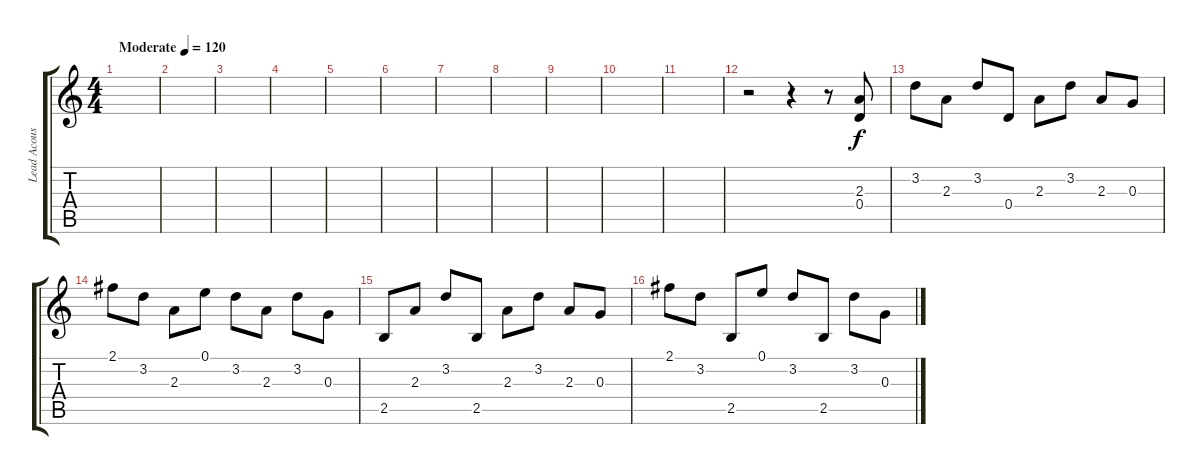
\track ("Lead Acoustic" "Lead Acous") {instrument acousticguitarsteel}
\staff {score tabs}
\tuning (E4 B3 G3 D3 A2 E2) {hide}
\ts (4 4)
\tempo (120 "Moderate")
\clef g2
\ks c
|
|
|
|
|
|
|
|
|
|
|
r.2 r.4 r.8 (2.3 0.4).8 |
3.2.8 2.3.8 3.2.8 0.4.8 2.3.8 3.2.8 2.3.8 0.3.8 |
2.1.8 3.2.8 2.3.8 0.1.8 3.2.8 2.3.8 3.2.8 0.3.8 |
2.5.8 2.3.8 3.2.8 2.5.8 2.3.8 3.2.8 2.3.8 0.3.8 |
2.1.8 3.2.8 2.5.8 0.1.8 3.2.8 2.5.8 3.2.8 0.3.8
